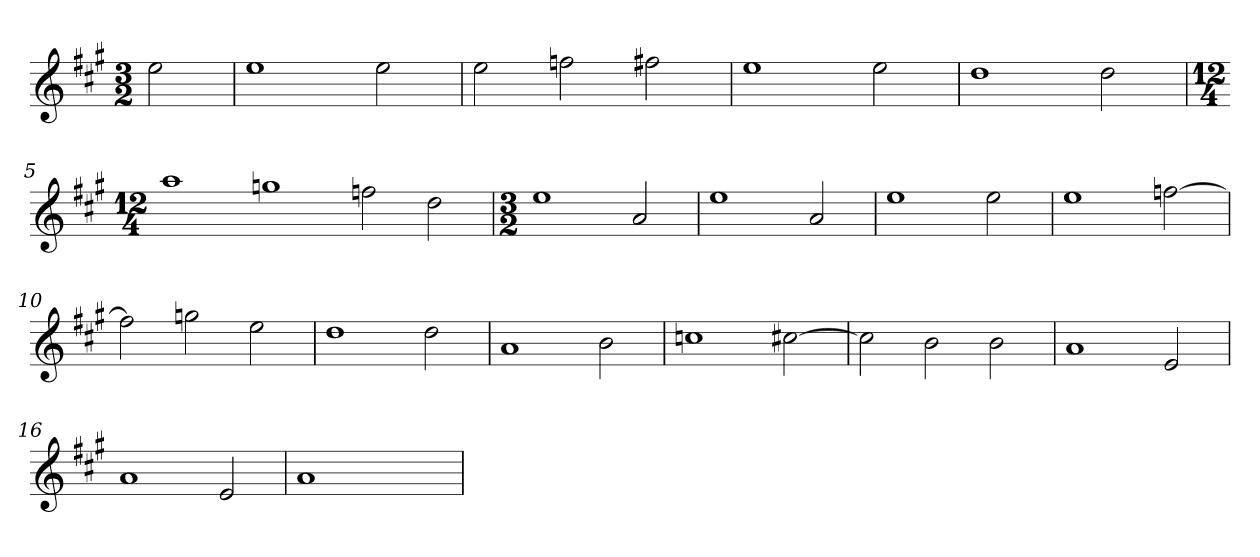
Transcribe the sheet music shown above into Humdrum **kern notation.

**kern
*part1
*staff1
*clefG2
*k[f#c#g#]
*A:
*M3/2
=
2ee
=1
1ee
2ee
=2
2ee
2ffn
2ff#
=3
1ee
2ee
=4
1dd
2dd
=5
*M12/4
1aa
1ggn
2ffn
2dd
=6
*M3/2
1ee
2a
=7
1ee
2a
=8
1ee
2ee
=9
1ee
[2ffn
=10
2ff]
2ggn
2ee
=11
1dd
2dd
=12
1a
2b
=13
1ccn
[2cc#
=14
2cc#]
2b
2b
=15
1a
2e
=16
1a
2e
=17
1a
2ryy
=
*-
